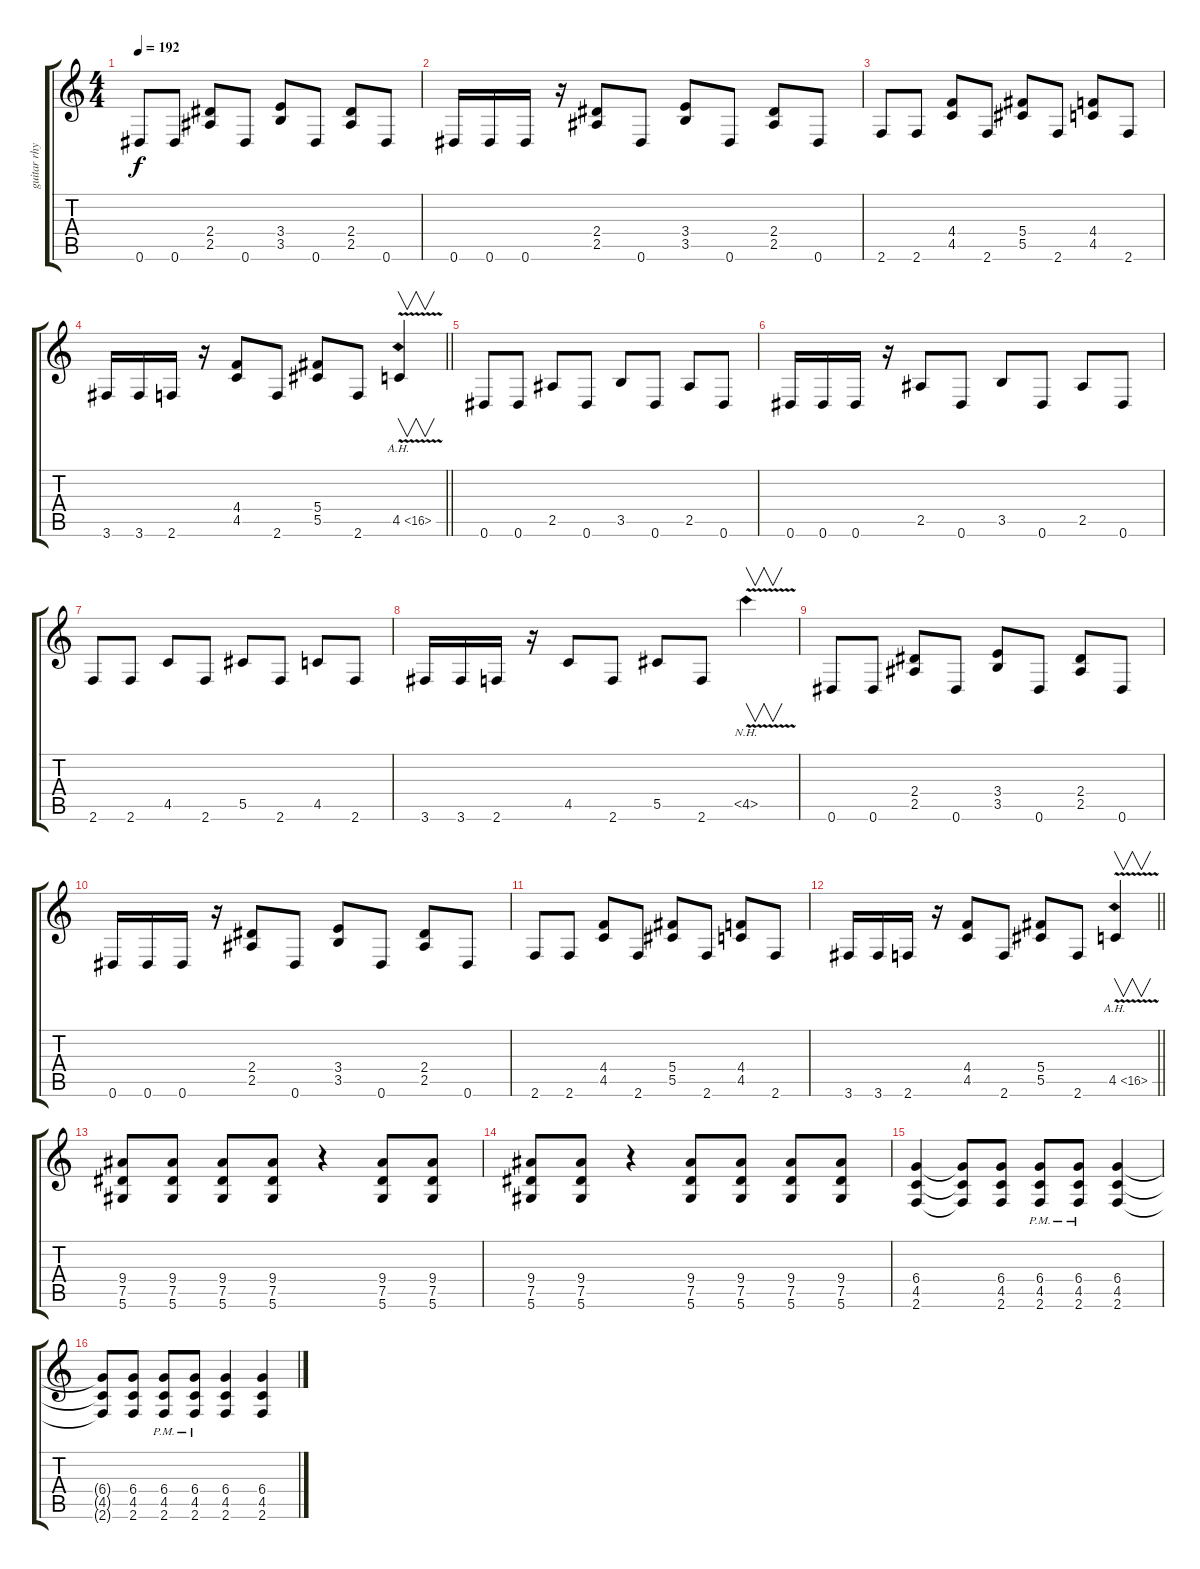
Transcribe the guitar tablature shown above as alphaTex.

\track ("guitar rhythm 2" "guitar rhy") {instrument overdrivenguitar}
\staff {score tabs}
\tuning (Eb4 Bb3 Gb3 Db3 Ab2 Eb2) {hide}
\ts (4 4)
\tempo 192
\clef g2
\ks c
0.6.8{dy f} 0.6.8 (2.4 2.5).8 0.6.8 (3.4 3.5).8 0.6.8 (2.4 2.5).8 0.6.8 |
0.6.16 0.6.16 0.6.16 r.16 (2.4 2.5).8 0.6.8 (3.4 3.5).8 0.6.8 (2.4 2.5).8 0.6.8 |
2.6.8 2.6.8 (4.4 4.5).8 2.6.8 (5.4 5.5).8 2.6.8 (4.4 4.5).8 2.6.8 |
\barLineRight lightlight
3.6.16 3.6.16 2.6.16 r.16 (4.4 4.5).8 2.6.8 (5.4 5.5).8 2.6.8 4.5{ah 12 v}.4{v} |
0.6.8 0.6.8 2.5.8 0.6.8 3.5.8 0.6.8 2.5.8 0.6.8 |
0.6.16 0.6.16 0.6.16 r.16 2.5.8 0.6.8 3.5.8 0.6.8 2.5.8 0.6.8 |
2.6.8 2.6.8 4.5.8 2.6.8 5.5.8 2.6.8 4.5.8 2.6.8 |
3.6.16 3.6.16 2.6.16 r.16 4.5.8 2.6.8 5.5.8 2.6.8 4.5{nh v}.4{v} |
0.6.8 0.6.8 (2.4 2.5).8 0.6.8 (3.4 3.5).8 0.6.8 (2.4 2.5).8 0.6.8 |
0.6.16 0.6.16 0.6.16 r.16 (2.4 2.5).8 0.6.8 (3.4 3.5).8 0.6.8 (2.4 2.5).8 0.6.8 |
2.6.8 2.6.8 (4.4 4.5).8 2.6.8 (5.4 5.5).8 2.6.8 (4.4 4.5).8 2.6.8 |
\barLineRight lightlight
3.6.16 3.6.16 2.6.16 r.16 (4.4 4.5).8 2.6.8 (5.4 5.5).8 2.6.8 4.5{ah 12 v}.4{v} |
(9.4 7.5 5.6).8 (9.4 7.5 5.6).8 (9.4 7.5 5.6).8 (9.4 7.5 5.6).8 r.4 (9.4 7.5 5.6).8 (9.4 7.5 5.6).8 |
(9.4 7.5 5.6).8 (9.4 7.5 5.6).8 r.4 (9.4 7.5 5.6).8 (9.4 7.5 5.6).8 (9.4 7.5 5.6).8 (9.4 7.5 5.6).8 |
(6.4 4.5 2.6).4 (6.4{t} 4.5{t} 2.6{t}).8 (6.4 4.5 2.6).8 (6.4{pm} 4.5{pm} 2.6{pm}).8 (6.4{pm} 4.5{pm} 2.6{pm}).8 (6.4 4.5 2.6).4 |
(6.4{t} 4.5{t} 2.6{t}).8 (6.4 4.5 2.6).8 (6.4{pm} 4.5{pm} 2.6{pm}).8 (6.4{pm} 4.5{pm} 2.6{pm}).8 (6.4 4.5 2.6).4 (6.4 4.5 2.6).4
